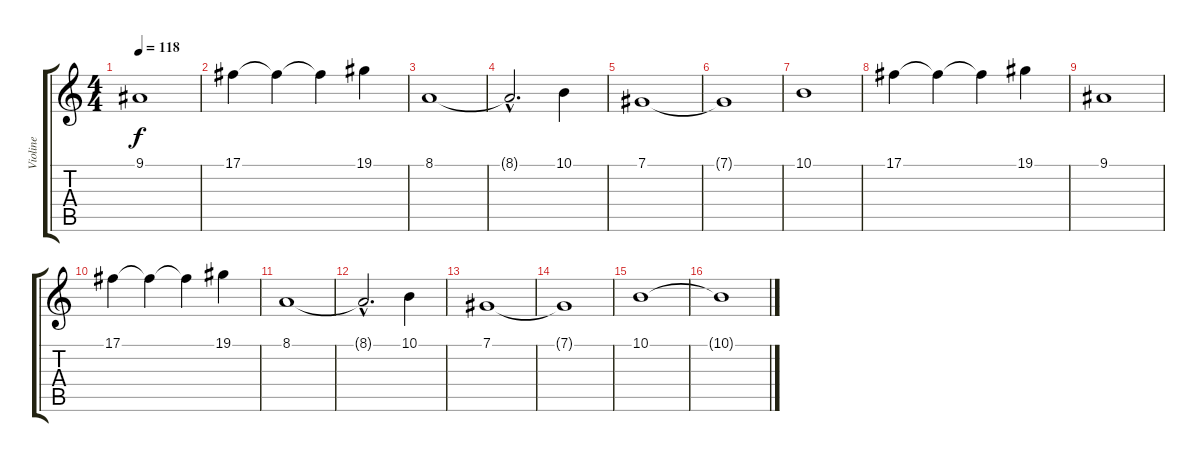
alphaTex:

\track ("Violine" "Violine") {instrument violin}
\staff {score tabs}
\tuning (Db4 Ab3 E3 B2 Gb2 Db2) {hide}
\ts (4 4)
\tempo 118
\clef g2
\ks c
9.1.1{dy f} |
17.1.4 17.1{t}.4 17.1{t}.4 19.1.4 |
8.1.1 |
8.1{hac t}.2{d} 10.1.4 |
7.1.1 |
7.1{t}.1 |
10.1.1 |
17.1.4 17.1{t}.4 17.1{t}.4 19.1.4 |
9.1.1 |
17.1.4 17.1{t}.4 17.1{t}.4 19.1.4 |
8.1.1 |
8.1{hac t}.2{d} 10.1.4 |
7.1.1 |
7.1{t}.1 |
10.1.1{volume 3} |
10.1{t}.1
